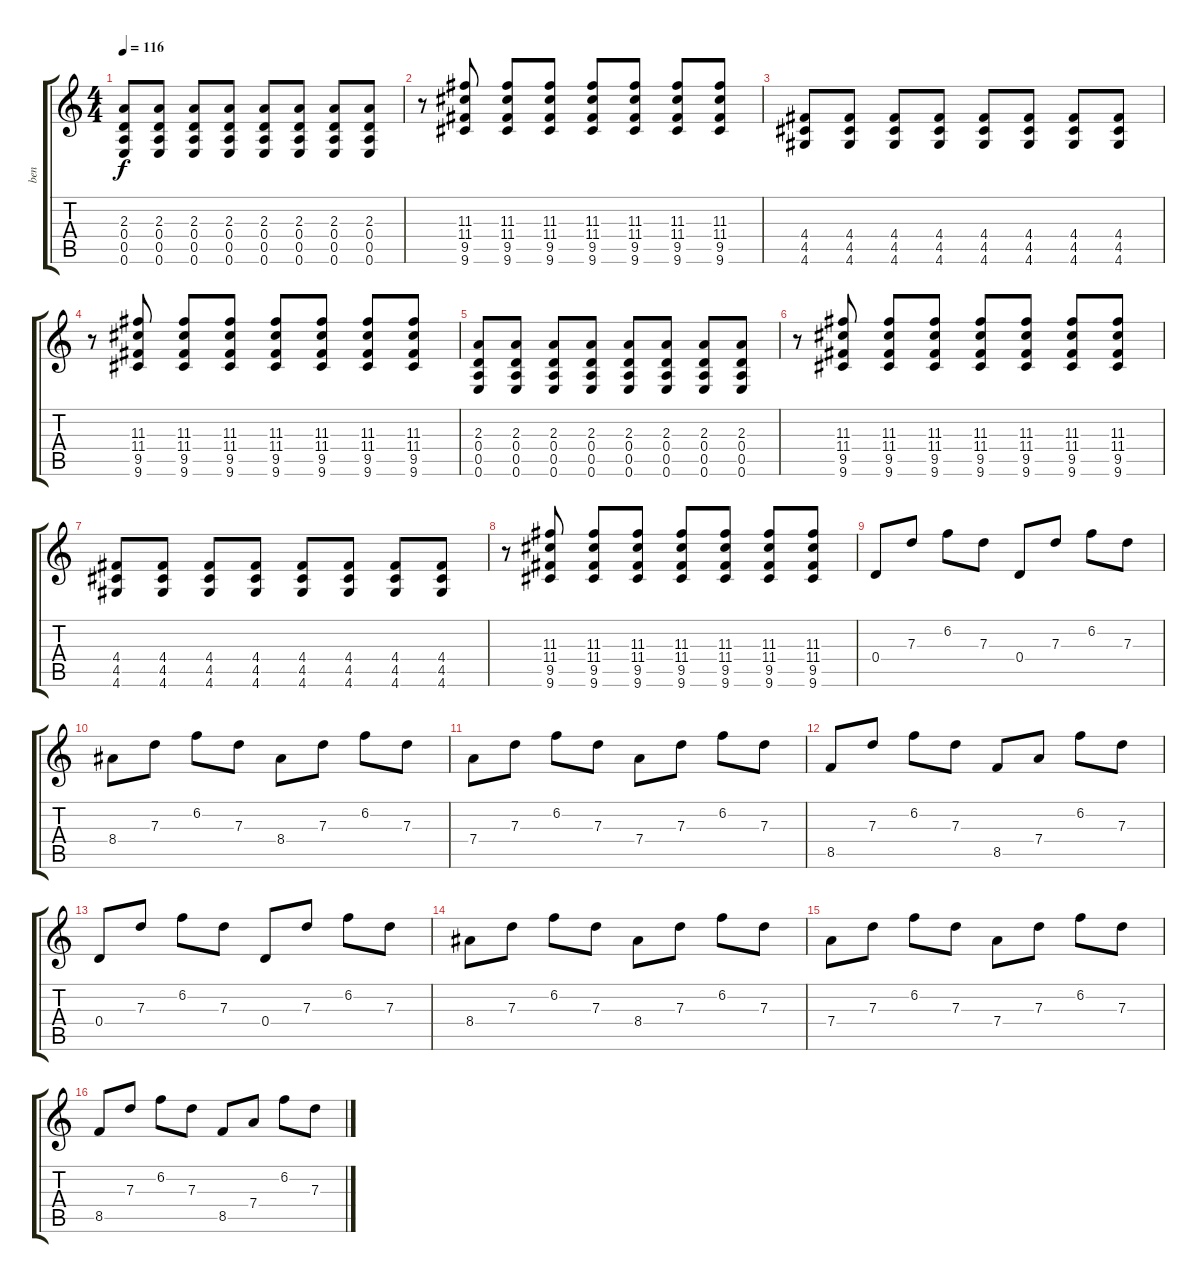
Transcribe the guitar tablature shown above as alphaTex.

\track ("ben " "ben ") {instrument distortionguitar}
\staff {score tabs}
\tuning (D4 B3 G3 D3 A2 E2) {hide}
\ts (4 4)
\tempo 116
\clef g2
\ks c
(2.3 0.4 0.5 0.6).8{dy f instrument distortionguitar} (2.3 0.4 0.5 0.6).8 (2.3 0.4 0.5 0.6).8 (2.3 0.4 0.5 0.6).8 (2.3 0.4 0.5 0.6).8 (2.3 0.4 0.5 0.6).8 (2.3 0.4 0.5 0.6).8 (2.3 0.4 0.5 0.6).8 |
r.8 (11.3 11.4 9.5 9.6).8 (11.3 11.4 9.5 9.6).8 (11.3 11.4 9.5 9.6).8 (11.3 11.4 9.5 9.6).8 (11.3 11.4 9.5 9.6).8 (11.3 11.4 9.5 9.6).8 (11.3 11.4 9.5 9.6).8 |
(4.4 4.5 4.6).8 (4.4 4.5 4.6).8 (4.4 4.5 4.6).8 (4.4 4.5 4.6).8 (4.4 4.5 4.6).8 (4.4 4.5 4.6).8 (4.4 4.5 4.6).8 (4.4 4.5 4.6).8 |
r.8 (11.3 11.4 9.5 9.6).8 (11.3 11.4 9.5 9.6).8 (11.3 11.4 9.5 9.6).8 (11.3 11.4 9.5 9.6).8 (11.3 11.4 9.5 9.6).8 (11.3 11.4 9.5 9.6).8 (11.3 11.4 9.5 9.6).8 |
(2.3 0.4 0.5 0.6).8 (2.3 0.4 0.5 0.6).8 (2.3 0.4 0.5 0.6).8 (2.3 0.4 0.5 0.6).8 (2.3 0.4 0.5 0.6).8 (2.3 0.4 0.5 0.6).8 (2.3 0.4 0.5 0.6).8 (2.3 0.4 0.5 0.6).8 |
r.8 (11.3 11.4 9.5 9.6).8 (11.3 11.4 9.5 9.6).8 (11.3 11.4 9.5 9.6).8 (11.3 11.4 9.5 9.6).8 (11.3 11.4 9.5 9.6).8 (11.3 11.4 9.5 9.6).8 (11.3 11.4 9.5 9.6).8 |
(4.4 4.5 4.6).8 (4.4 4.5 4.6).8 (4.4 4.5 4.6).8 (4.4 4.5 4.6).8 (4.4 4.5 4.6).8 (4.4 4.5 4.6).8 (4.4 4.5 4.6).8 (4.4 4.5 4.6).8 |
r.8 (11.3 11.4 9.5 9.6).8 (11.3 11.4 9.5 9.6).8 (11.3 11.4 9.5 9.6).8 (11.3 11.4 9.5 9.6).8 (11.3 11.4 9.5 9.6).8 (11.3 11.4 9.5 9.6).8 (11.3 11.4 9.5 9.6).8 |
0.4.8{instrument acousticguitarnylon} 7.3.8 6.2.8 7.3.8 0.4.8 7.3.8 6.2.8 7.3.8 |
8.4.8 7.3.8 6.2.8 7.3.8 8.4.8 7.3.8 6.2.8 7.3.8 |
7.4.8 7.3.8 6.2.8 7.3.8 7.4.8 7.3.8 6.2.8 7.3.8 |
8.5.8 7.3.8 6.2.8 7.3.8 8.5.8 7.4.8 6.2.8 7.3.8 |
0.4.8 7.3.8 6.2.8 7.3.8 0.4.8 7.3.8 6.2.8 7.3.8 |
8.4.8 7.3.8 6.2.8 7.3.8 8.4.8 7.3.8 6.2.8 7.3.8 |
7.4.8 7.3.8 6.2.8 7.3.8 7.4.8 7.3.8 6.2.8 7.3.8 |
8.5.8 7.3.8 6.2.8 7.3.8 8.5.8 7.4.8 6.2.8 7.3.8
